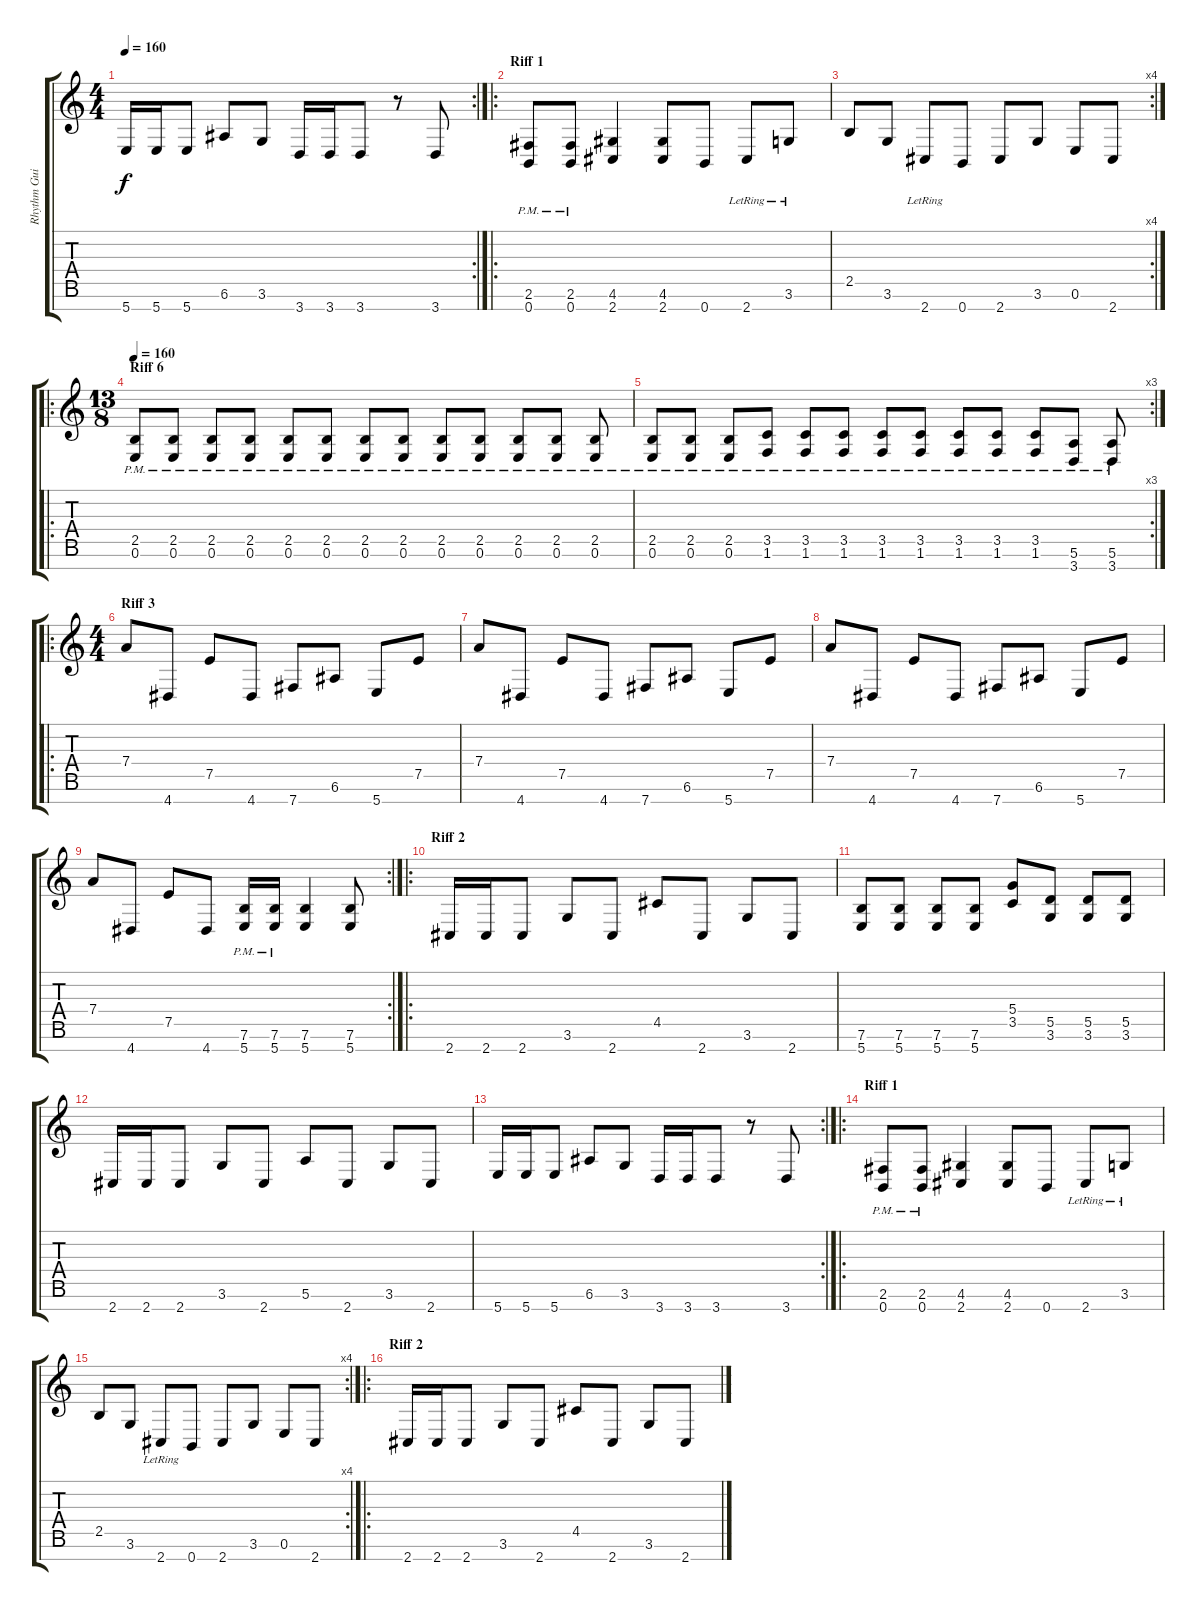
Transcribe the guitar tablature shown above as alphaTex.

\track ("Rhythm Guitar R" "Rhythm Gui") {instrument overdrivenguitar}
\staff {score tabs}
\tuning (E4 B3 G3 D3 A2 E2 B1) {hide}
\rc 2
\ts (4 4)
\tempo 160
\clef g2
\ks c
5.7.16{dy f} 5.7.16 5.7.8 6.6.8 3.6.8 3.7.16 3.7.16 3.7.8 r.8 3.7.8 |
\ro
\section ("" "Riff 1")
(2.6{pm} 0.7{pm}).8 (2.6{pm} 0.7{pm}).8 (4.6 2.7).4 (4.6 2.7).8 0.7.8 2.7{lr}.8 3.6{lr}.8 |
\rc 4
2.5.8 3.6.8 2.7{lr}.8 0.7.8 2.7.8 3.6.8 0.6.8 2.7.8 |
\ro
\ts (13 8)
\section ("" "Riff 6")
\tempo 160
(2.5{pm} 0.6{pm}).8 (2.5{pm} 0.6{pm}).8 (2.5{pm} 0.6{pm}).8 (2.5{pm} 0.6{pm}).8 (2.5{pm} 0.6{pm}).8 (2.5{pm} 0.6{pm}).8 (2.5{pm} 0.6{pm}).8 (2.5{pm} 0.6{pm}).8 (2.5{pm} 0.6{pm}).8 (2.5{pm} 0.6{pm}).8 (2.5{pm} 0.6{pm}).8 (2.5{pm} 0.6{pm}).8 (2.5{pm} 0.6{pm}).8 |
\rc 3
(2.5{pm} 0.6{pm}).8 (2.5{pm} 0.6{pm}).8 (2.5{pm} 0.6{pm}).8 (3.5{pm} 1.6{pm}).8 (3.5{pm} 1.6{pm}).8 (3.5{pm} 1.6{pm}).8 (3.5{pm} 1.6{pm}).8 (3.5{pm} 1.6{pm}).8 (3.5{pm} 1.6{pm}).8 (3.5{pm} 1.6{pm}).8 (3.5{pm} 1.6{pm}).8 (5.6{pm} 3.7{pm}).8 (5.6{pm} 3.7{pm}).8 |
\ro
\ts (4 4)
\section ("" "Riff 3")
7.4.8 4.7.8 7.5.8 4.7.8 7.7.8 6.6.8 5.7.8 7.5.8 |
7.4.8 4.7.8 7.5.8 4.7.8 7.7.8 6.6.8 5.7.8 7.5.8 |
7.4.8 4.7.8 7.5.8 4.7.8 7.7.8 6.6.8 5.7.8 7.5.8 |
\rc 2
7.4.8 4.7.8 7.5.8 4.7.8 (7.6{pm} 5.7{pm}).16 (7.6{pm} 5.7{pm}).16 (7.6 5.7).4 (7.6 5.7).8 |
\ro
\section ("" "Riff 2")
2.7.16 2.7.16 2.7.8 3.6.8 2.7.8 4.5.8 2.7.8 3.6.8 2.7.8 |
(7.6 5.7).8 (7.6 5.7).8 (7.6 5.7).8 (7.6 5.7).8 (5.4 3.5).8 (5.5 3.6).8 (5.5 3.6).8 (5.5 3.6).8 |
2.7.16 2.7.16 2.7.8 3.6.8 2.7.8 5.6.8 2.7.8 3.6.8 2.7.8 |
\rc 2
5.7.16 5.7.16 5.7.8 6.6.8 3.6.8 3.7.16 3.7.16 3.7.8 r.8 3.7.8 |
\ro
\section ("" "Riff 1")
(2.6{pm} 0.7{pm}).8 (2.6{pm} 0.7{pm}).8 (4.6 2.7).4 (4.6 2.7).8 0.7.8 2.7{lr}.8 3.6{lr}.8 |
\rc 4
2.5.8 3.6.8 2.7{lr}.8 0.7.8 2.7.8 3.6.8 0.6.8 2.7.8 |
\ro
\section ("" "Riff 2")
2.7.16 2.7.16 2.7.8 3.6.8 2.7.8 4.5.8 2.7.8 3.6.8 2.7.8
